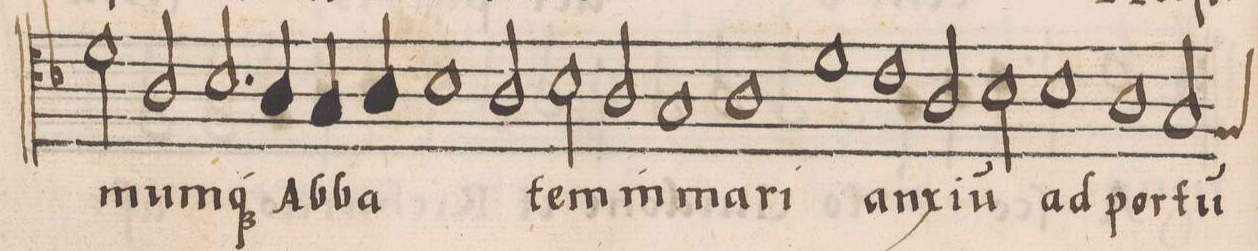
**kern	**text	**text
*I"ALTVS	*	*
*clefC4	*	*
*k[b-]	*	*
*met(C)	*	*
*M2/1	*	*
2d\	-mum-	.
2A/	-q(ue)	.
2.B-/	.	.
4A/	Ab-	.
=103-	=103-	=103-
4G/	-ba-	.
4A/	.	.
1B-	.	.
2A/	.	.
=104-	=104-	=104-
2B-\	-tem	.
2A/	in	.
1G	ma-	.
=105-	=105-	=105-
1A	-ri	.
1d	.	.
=106-	=106-	=106-
1c	an-	.
2A/	-xi-	.
2B-\	-u(m)	.
=107-	=107-	=107-
1B-	ad	.
1A	por-	.
=108-	=108-	=108-
*custos:F	*	*
2G/	-tu(m)	.
*-	*-	*-
